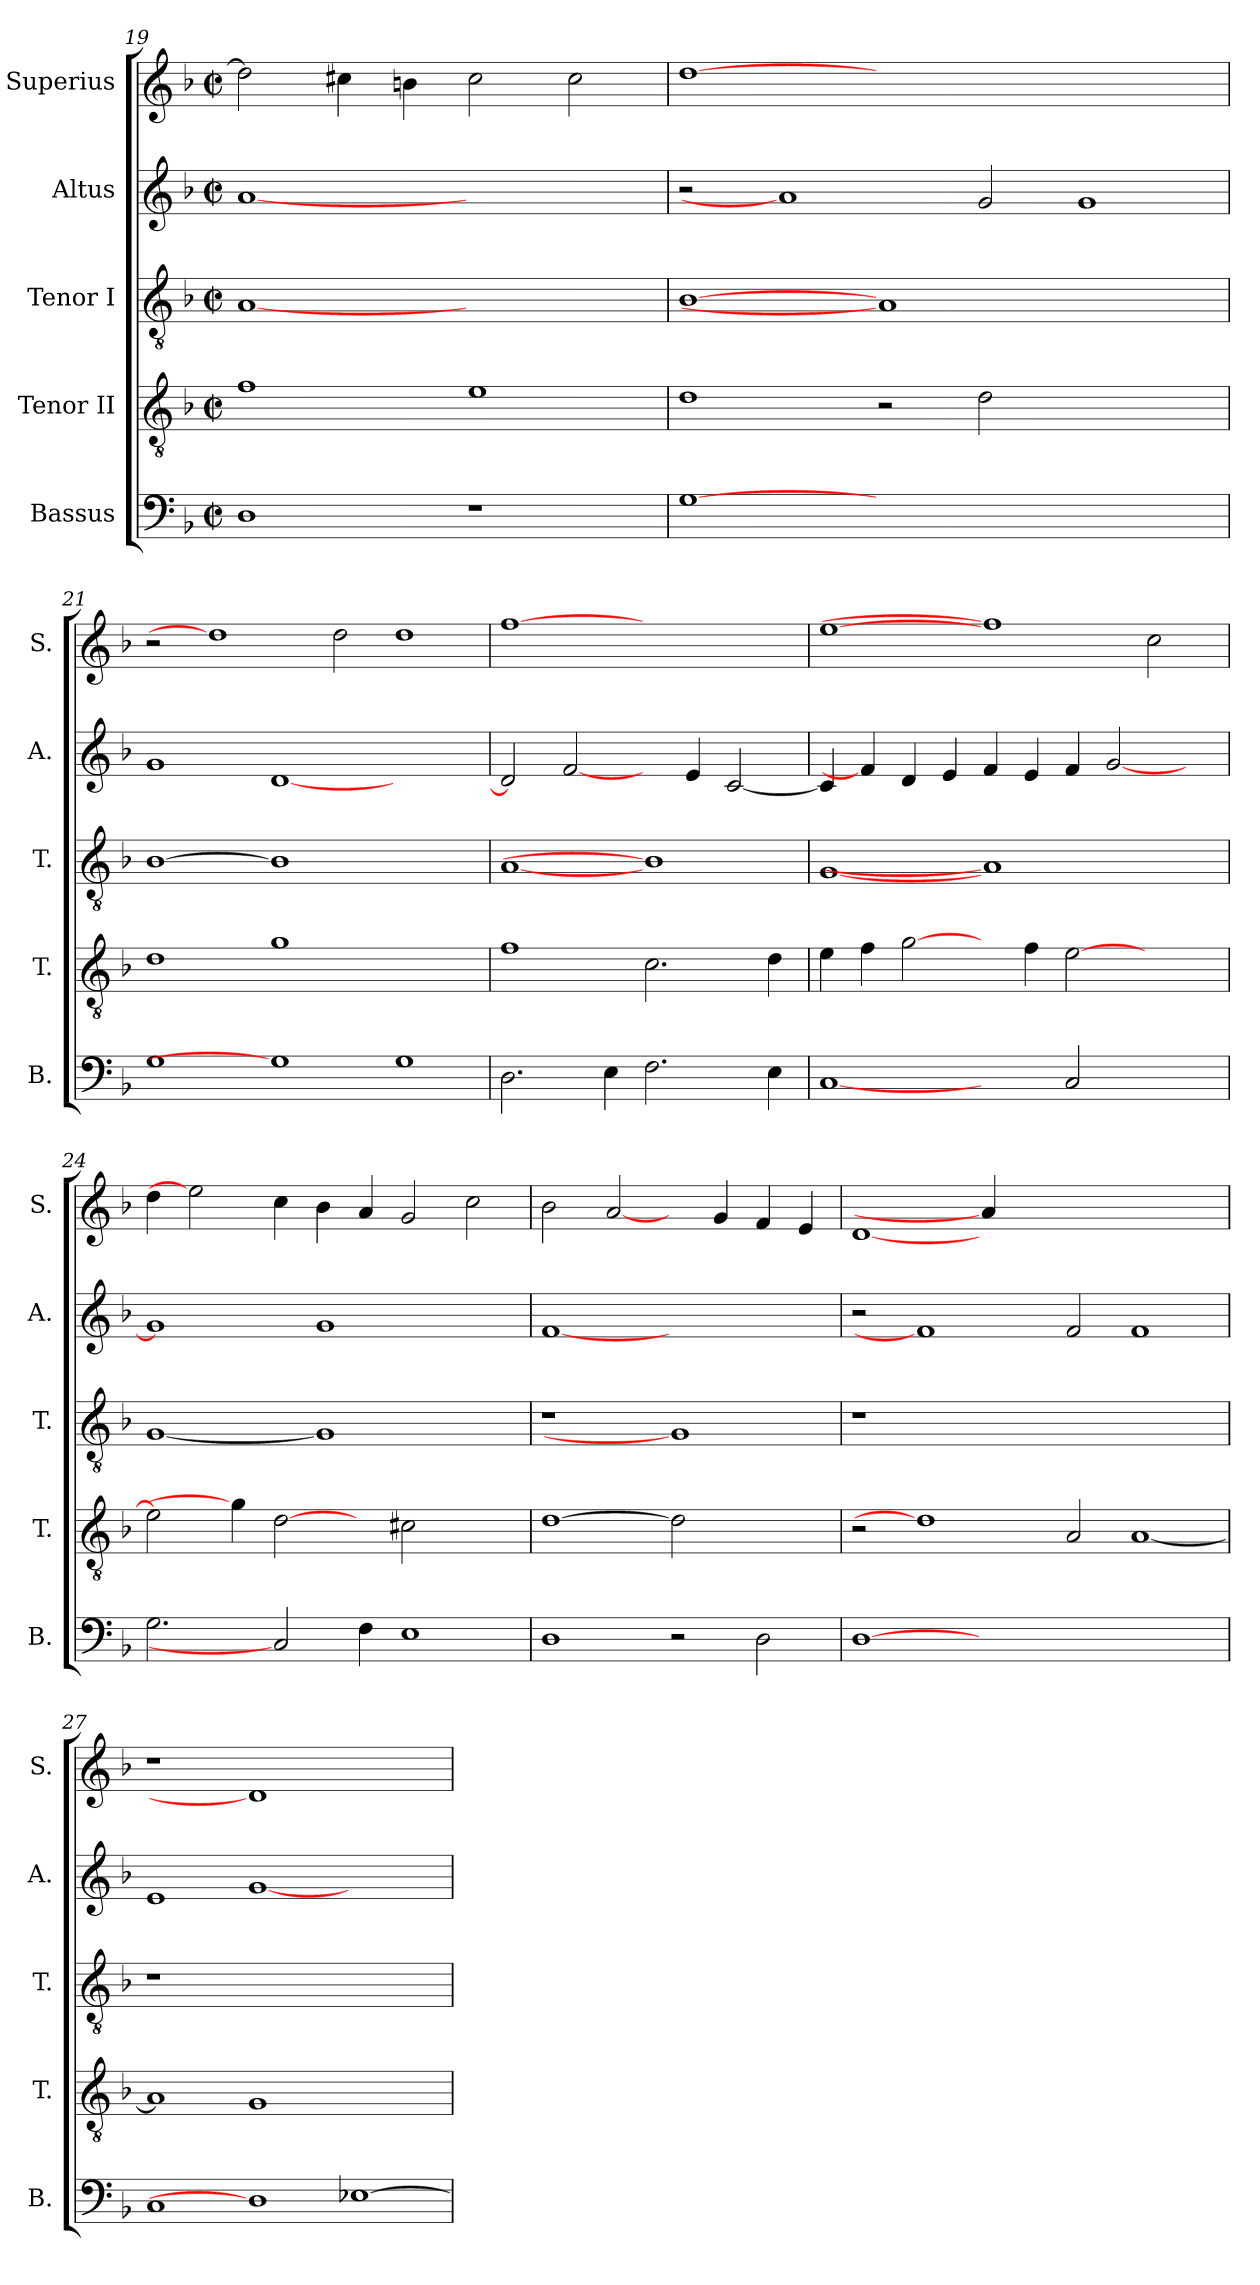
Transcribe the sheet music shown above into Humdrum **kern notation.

**kern	**kern	**kern	**kern	**kern
*part5	*part4	*part3	*part2	*part1
*staff5	*staff4	*staff3	*staff2	*staff1
*I"Bassus	*I"Tenor II	*I"Tenor I	*I"Altus	*I"Superius
*I'B.	*I'T.	*I'T.	*I'A.	*I'S.
*clefF4	*clefGv2	*clefGv2	*clefG2	*clefG2
*	*ITrd7c12	*ITrd7c12	*	*
*k[b-]	*k[b-]	*k[b-]	*k[b-]	*k[b-]
*F:	*F:	*F:	*F:	*F:
*M2/2	*M2/2	*M2/2	*M2/2	*M2/2
*met(c|)	*met(c|)	*met(c|)	*met(c|)	*met(c|)
=19	=19	=19	=19	=19
1Di	1Fi	[1AAi	[1ai	2ddi\]
.	.	.	.	4cc#Xi\
.	.	.	.	4bni\
1r	1Ei	1ryy	1ryy	2cc#i\
.	.	.	.	2cc#i\
=20	=20	=20	=20	=20
[1Gi	1Di	[1BB-i	2r	[1ddi
.	.	.	1ai]	.
0ryy	2r	1AAi]	.	0ryy
.	2Di\	.	2gi/	.
.	1ryy	1ryy	1gi	.
!!LO:PB:g=z
=21	=21	=21	=21	=21
1Gi	1Di	[1BB-i	1gi	2r
.	.	.	.	1ddi]
1Gi]	1Gi	1BB-i]	[<1di	.
.	.	.	.	2ddi\
1Gi	1ryy	1ryy	1ryy	1ddi
=22	=22	=22	=22	=22
2.Di\	1Fi	[1AAi	2di/]	[1ffi
.	.	.	[2fi/	.
4Ei\	.	.	.	.
2.Fi\	2.Ci\	1BB-i]	4ryy	1ryy
.	.	.	4ei/	.
.	.	.	[<2ci/	.
4Ei\	4Di\	.	.	.
=23	=23	=23	=23	=23
[1Ci	4Ei\	[1GGi	4ci/]	[1eei
.	4Fi\	.	4fi/]	.
.	[2Gi\	.	4di/	.
.	.	.	4ei/	.
2ryy	4ryy	1AAi]	4fi/	1ffi]
.	4Fi\	.	4ei/	.
2Ci/	[>2Ei\	.	4fi/	.
.	.	.	[<2gi/	.
2ryy	2ryy	2ryy	.	2cci\
.	.	.	4ryy	.
=24	=24	=24	=24	=24
2.Gi\	2Ei\]	[1GGi	1gi]	4ddi\
.	.	.	.	2eei]
.	4Gi\]	.	.	.
2Ci]	[2Di	.	.	4cci\
.	.	1GGi]	1gi	4b-i\
4Fi\	4ryy	.	.	4ai/
1Ei	2C#Xi\	.	.	2gi/
.	2ryy	2ryy	2ryy	2cci\
=25	=25	=25	=25	=25
!	!	!LO:N:vis=1	!	!
1Di	[1Di	1r	[1fi	2b-i\
.	.	.	.	[2ai/
2r	2Di]	1GGi]	1ryy	4ryy
.	.	.	.	4gi/
2Di\	2ryy	.	.	4fi/
.	.	.	.	4ei/
!!LO:LB:g=z
=26	=26	=26	=26	=26
!	!	!LO:N:vis=1	!	!
[1Di	2r	1r	2r	[1di
.	1Di]	.	1fi]	.
0ryy	.	0ryy	.	4ai/]
.	.	.	.	1..ryy
.	2AAi/	.	2fi/	.
.	[<1AAi	.	1fi	.
=27	=27	=27	=27	=27
!	!	!LO:N:vis=1	!	!LO:N:vis=1
1Ci	1AAi]	1r	1ei	1r
1Di]	1GGi	0ryy	[<1gi	1di]
[>1E-Xi	1ryy	.	1ryy	1ryy
=	=	=	=	=
*-	*-	*-	*-	*-
